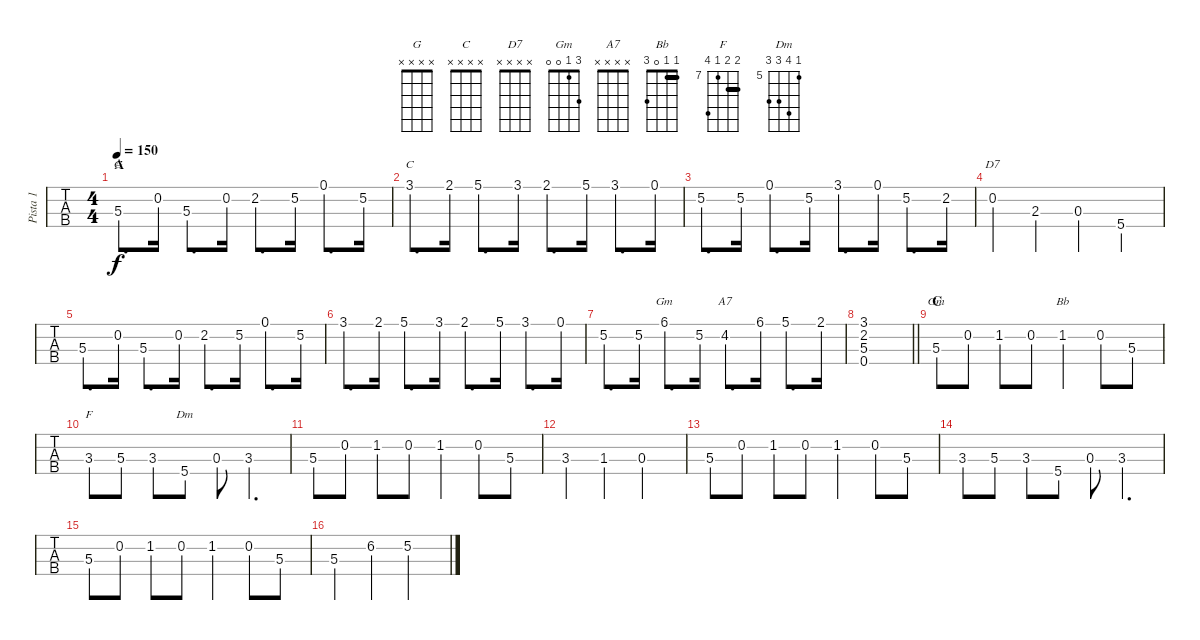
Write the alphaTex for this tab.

\track ("Pista 1" "Pista 1") {instrument acousticguitarnylon}
\staff {tabs}
\tuning (E4 A3 D3 G2) {hide}
\chord ("G" x x x x)
\chord ("C" x x x x)
\chord ("D7" x x x x)
\chord ("Gm" x x x x)
\chord ("A7" x x x x)
\chord ("Gm" 3 1 0 0)
\chord ("Bb" 1 1 0 3) {barre 1}
\chord ("F" 8 8 7 10) {firstfret 7 barre 8}
\chord ("Dm" 5 8 7 7) {firstfret 5}
\ts (4 4)
\section ("" "A")
\tempo 150
\clef g2
\ks g
5.3.8{d ch "G" dy f} 0.2.16 5.3.8{d} 0.2.16 2.2.8{d} 5.2.16 0.1.8{d} 5.2.16 |
3.1.8{d ch "C"} 2.1.16 5.1.8{d} 3.1.16 2.1.8{d} 5.1.16 3.1.8{d} 0.1.16 |
5.2.8{d} 5.2.16 0.1.8{d} 5.2.16 3.1.8{d} 0.1.16 5.2.8{d} 2.2.16 |
0.2.4{ch "D7"} 2.3.4 0.3.4 5.4.4 |
5.3.8{d} 0.2.16 5.3.8{d} 0.2.16 2.2.8{d} 5.2.16 0.1.8{d} 5.2.16 |
3.1.8{d} 2.1.16 5.1.8{d} 3.1.16 2.1.8{d} 5.1.16 3.1.8{d} 0.1.16 |
5.2.8{d} 5.2.16 6.1.8{d ch "Gm"} 5.2.16 4.2.8{d ch "A7"} 6.1.16 5.1.8{d} 2.1.16 |
\barLineRight lightlight
(3.1 2.2 5.3 0.4).1 |
\section ("" "C")
\ks bb
5.3.8{ch "Gm"} 0.2.8 1.2.8 0.2.8 1.2.4{ch "Bb"} 0.2.8 5.3.8 |
3.3.8{ch "F"} 5.3.8 3.3.8 5.4.8{ch "Dm"} 0.3.8 3.3.4{d} |
5.3.8 0.2.8 1.2.8 0.2.8 1.2.4 0.2.8 5.3.8 |
3.3.4 1.3.4 0.3.2 |
5.3.8 0.2.8 1.2.8 0.2.8 1.2.4 0.2.8 5.3.8 |
3.3.8 5.3.8 3.3.8 5.4.8 0.3.8 3.3.4{d} |
5.3.8 0.2.8 1.2.8 0.2.8 1.2.4 0.2.8 5.3.8 |
5.3.4 6.2.4 5.2.2
